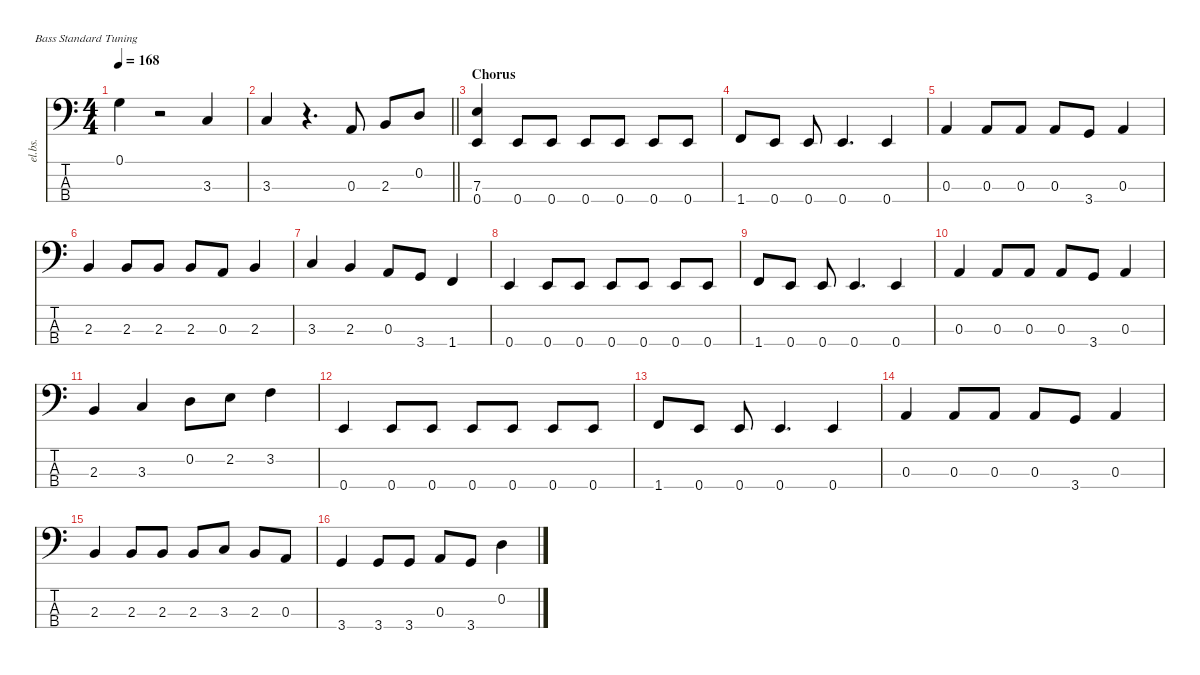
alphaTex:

\defaultSystemsLayout 4
\hideDynamics
\bracketExtendMode nobrackets
\otherSystemsTrackNameOrientation horizontal
\track ("Bass" "el.bs.") {instrument electricbasspick}
\staff {score tabs}
\tuning (G2 D2 A1 E1)
\ts (4 4)
\tempo 168
\clef f4
\ks c
0.1.4{dy fff} r.2 3.3.4 |
\barLineRight lightlight
3.3.4 r.4{d} 0.3.8 2.3.8 0.2.8 |
\section ("" "Chorus")
(7.3 0.4).4{dy f} 0.4.8{dy fff} 0.4.8 0.4.8 0.4.8 0.4.8 0.4.8 |
1.4.8 0.4.8 0.4.8 0.4.4{d dy f} 0.4.4 |
0.3.4{dy fff} 0.3.8 0.3.8 0.3.8 3.4.8 0.3.4 |
2.3.4 2.3.8 2.3.8 2.3.8 0.3.8 2.3.4 |
3.3.4 2.3.4 0.3.8 3.4.8 1.4.4 |
0.4.4 0.4.8 0.4.8 0.4.8 0.4.8 0.4.8 0.4.8 |
1.4.8 0.4.8 0.4.8 0.4.4{d dy f} 0.4.4 |
0.3.4{dy fff} 0.3.8 0.3.8 0.3.8 3.4.8 0.3.4 |
2.3.4 3.3.4 0.2.8 2.2.8 3.2.4 |
0.4.4 0.4.8 0.4.8 0.4.8 0.4.8 0.4.8 0.4.8 |
1.4.8 0.4.8 0.4.8 0.4.4{d dy f} 0.4.4 |
0.3.4{dy fff} 0.3.8 0.3.8 0.3.8 3.4.8 0.3.4 |
2.3.4 2.3.8 2.3.8 2.3.8 3.3.8 2.3.8 0.3.8 |
3.4.4 3.4.8 3.4.8 0.3.8 3.4.8 0.2.4
